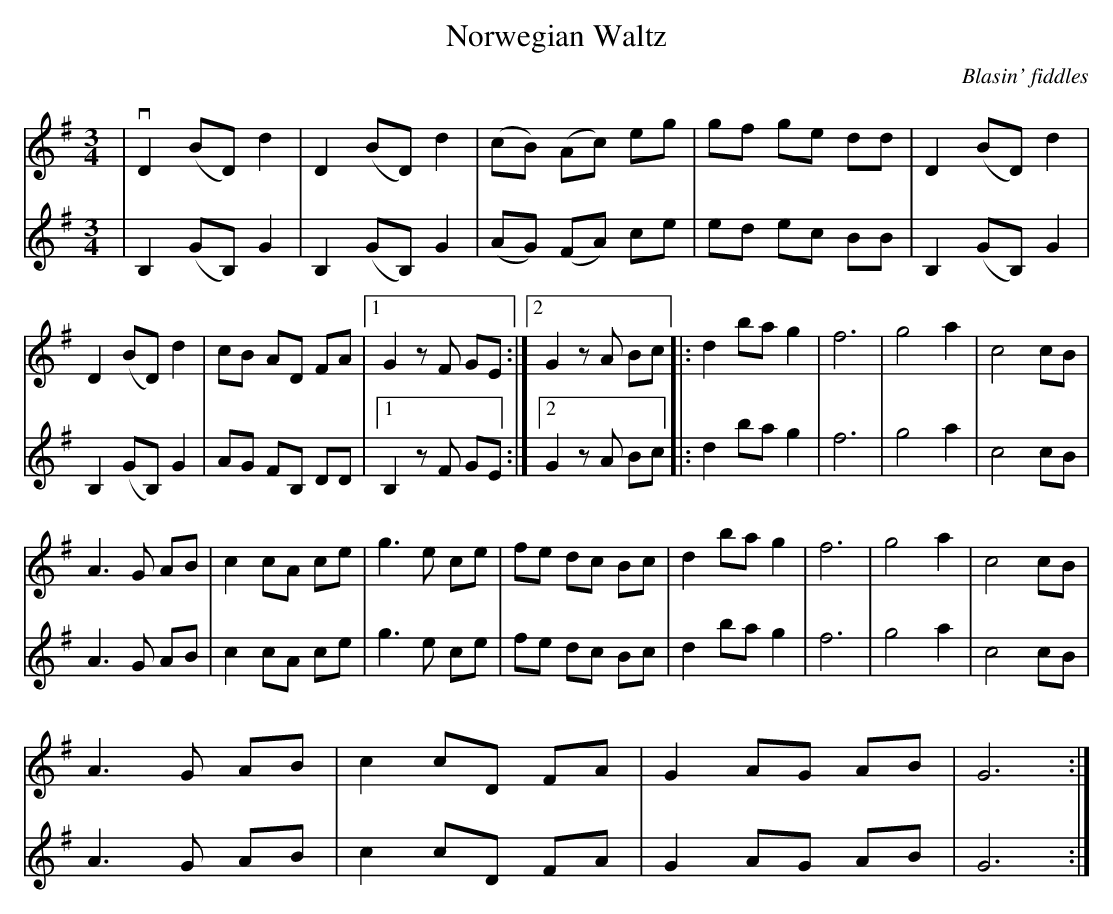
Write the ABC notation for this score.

X:1
T:Norwegian Waltz
C:Blasin' fiddles
M:3/4
L:1/8
K: G
V:1
|v D2 (BD) d2  |D2 (BD) d2| (cB) (Ac) eg| gf ge dd| D2 (BD) d2|
 D2 (BD) d2 | cB AD FA |1G2 zF GE:|2G2 zA Bc|:d2 ba g2 | f6| g4 a2| c4 cB|
 A3 G AB| c2 cA ce |g3 e ce | fe dc Bc |d2 ba g2 | f6| g4 a2| c4 cB|
A3 G AB| c2 cD FA| G2 AG AB| G6:|]
V:2
|B,2 (GB,) G2|B,2 (GB,) G2|(AG) (FA) ce | ed ec BB | B,2 (GB,) G2|B,2 (GB,) G2|AG FB, DD |1 B,2 z F GE:|2G2 zA Bc|:d2 ba g2 | f6| g4 a2| c4 cB|
 A3 G AB| c2 cA ce |g3 e ce | fe dc Bc |d2 ba g2 | f6| g4 a2| c4 cB|
A3 G AB| c2 cD FA| G2 AG AB| G6:|]
